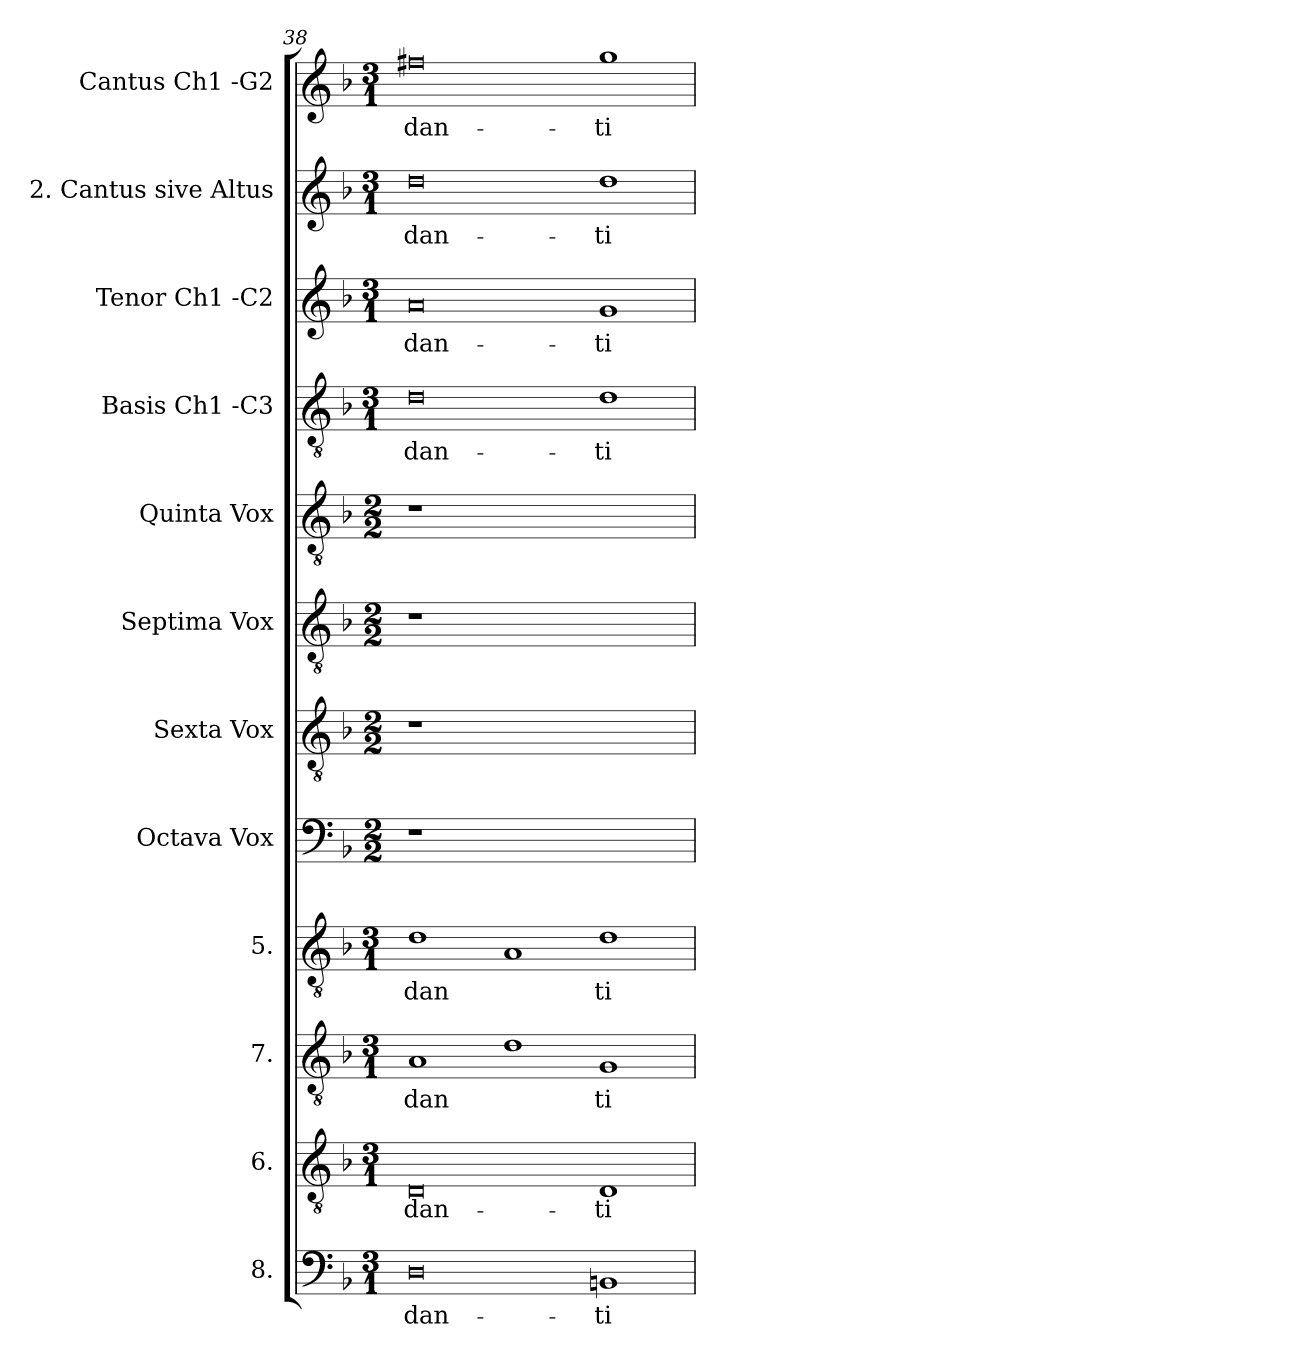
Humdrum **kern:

**kern	**text	**kern	**text	**kern	**text	**kern	**text	**kern	**kern	**kern	**kern	**kern	**text	**kern	**text	**kern	**text	**kern	**text
*part12	*part12	*part11	*part11	*part10	*part10	*part9	*part9	*part8	*part7	*part6	*part5	*part4	*part4	*part3	*part3	*part2	*part2	*part1	*part1
*staff12	*staff12	*staff11	*staff11	*staff10	*staff10	*staff9	*staff9	*staff8	*staff7	*staff6	*staff5	*staff4	*staff4	*staff3	*staff3	*staff2	*staff2	*staff1	*staff1
*I"8.	*	*I"6.	*	*I"7.	*	*I"5.	*	*I"Octava  Vox	*I"Sexta  Vox	*I"Septima  Vox	*I"Quinta  Vox	*I"Basis  Ch1 -C3	*	*I"Tenor  Ch1 -C2	*	*I"2. Cantus sive  Altus	*	*I"Cantus  Ch1 -G2	*
*	*	*	*	*	*	*	*	*	*	*	*	*I'B	*	*I'T	*	*I'A	*	*I'C	*
*clefF4	*	*clefGv2	*	*clefGv2	*	*clefGv2	*	*clefF4	*clefGv2	*clefGv2	*clefGv2	*clefGv2	*	*clefG2	*	*clefG2	*	*clefG2	*
*k[b-]	*	*k[b-]	*	*k[b-]	*	*k[b-]	*	*k[b-]	*k[b-]	*k[b-]	*k[b-]	*k[b-]	*	*k[b-]	*	*k[b-]	*	*k[b-]	*
*F:	*	*F:	*	*F:	*	*F:	*	*F:	*F:	*F:	*F:	*F:	*	*F:	*	*F:	*	*F:	*
*M3/1	*	*M3/1	*	*M3/1	*	*M3/1	*	*M2/2	*M2/2	*M2/2	*M2/2	*M3/1	*	*M3/1	*	*M3/1	*	*M3/1	*
=38	=38	=38	=38	=38	=38	=38	=38	=38	=38	=38	=38	=38	=38	=38	=38	=38	=38	=38	=38
!	!LO:LY:b:cj	!	!LO:LY:b:cj	!	!LO:LY:b:cj	!	!LO:LY:b:cj	!	!	!	!	!	!LO:LY:b:cj	!	!LO:LY:b:cj	!	!LO:LY:b:cj	!	!LO:LY:b:cj
0D	-dan-	0D	-dan-	1A	-dan-	1d	-dan-	1r	1r	1r	1r	0d	-dan-	0a	-dan-	0dd	-dan-	0ff#X	-dan-
!	!	!	!	!	!LO:LY:b:cj	!	!LO:LY:b:cj	!	!	!	!	!	!	!	!	!	!	!	!
.	.	.	.	1d	--	1A	--	0ryy	0ryy	0ryy	0ryy	.	.	.	.	.	.	.	.
!	!LO:LY:b:cj	!	!LO:LY:b:cj	!	!LO:LY:b:cj	!	!LO:LY:b:cj	!	!	!	!	!	!LO:LY:b:cj	!	!LO:LY:b:cj	!	!LO:LY:b:cj	!	!LO:LY:b:cj
1BBn	-ti-	1D	-ti-	1G	-ti-	1d	-ti-	.	.	.	.	1d	-ti-	1g	-ti-	1dd	-ti-	1gg	-ti-
=	=	=	=	=	=	=	=	=	=	=	=	=	=	=	=	=	=	=	=
*-	*-	*-	*-	*-	*-	*-	*-	*-	*-	*-	*-	*-	*-	*-	*-	*-	*-	*-	*-
